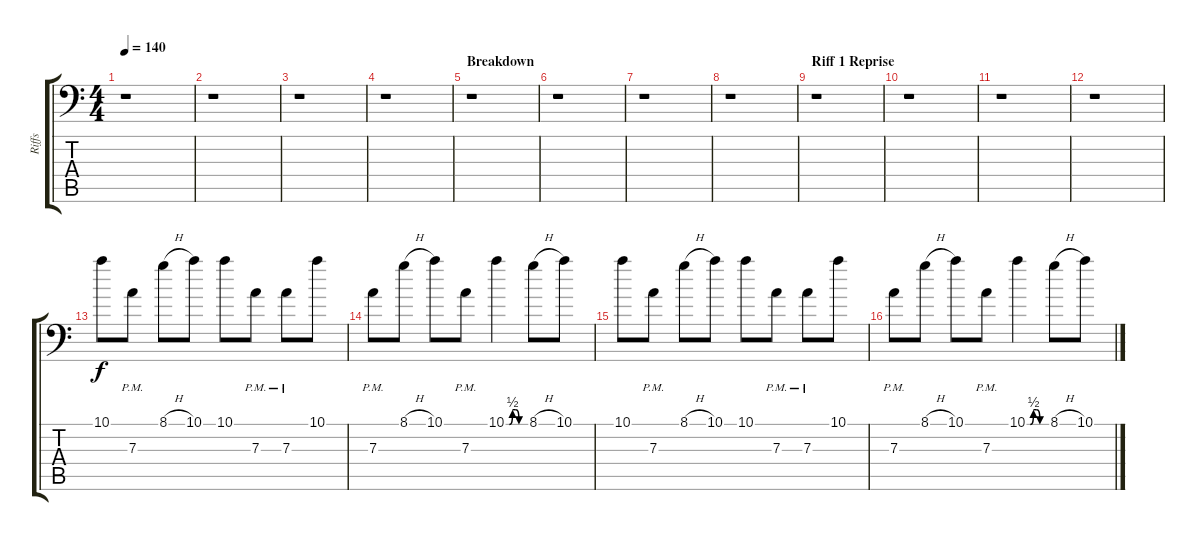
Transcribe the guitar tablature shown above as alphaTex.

\track ("Riffs" "Riffs") {instrument distortionguitar}
\staff {score tabs}
\tuning (B3 Gb3 D3 A2 E2 A1) {hide}
\ts (4 4)
\tempo 140
\clef f4
\ks c
r.1{dy f} |
r.1 |
\section ("" "")
r.1 |
r.1 |
\section ("" "Breakdown")
r.1 |
r.1 |
r.1 |
r.1 |
\section ("" "Riff 1 Reprise")
r.1 |
r.1 |
r.1 |
r.1 |
10.1.8 7.3{pm}.8 8.1{h}.8 10.1.8 10.1.8 7.3{pm}.8 7.3{pm}.8 10.1.8 |
7.3{pm}.8 8.1{h}.8 10.1.8 7.3{pm}.8 10.1{be (custom 0 0 10 0 20 2 30 2 40 0 60 0)}.4 8.1{h}.8 10.1.8 |
10.1.8 7.3{pm}.8 8.1{h}.8 10.1.8 10.1.8 7.3{pm}.8 7.3{pm}.8 10.1.8 |
7.3{pm}.8 8.1{h}.8 10.1.8 7.3{pm}.8 10.1{be (custom 0 0 10 0 20 2 30 2 40 0 60 0)}.4 8.1{h}.8 10.1.8
